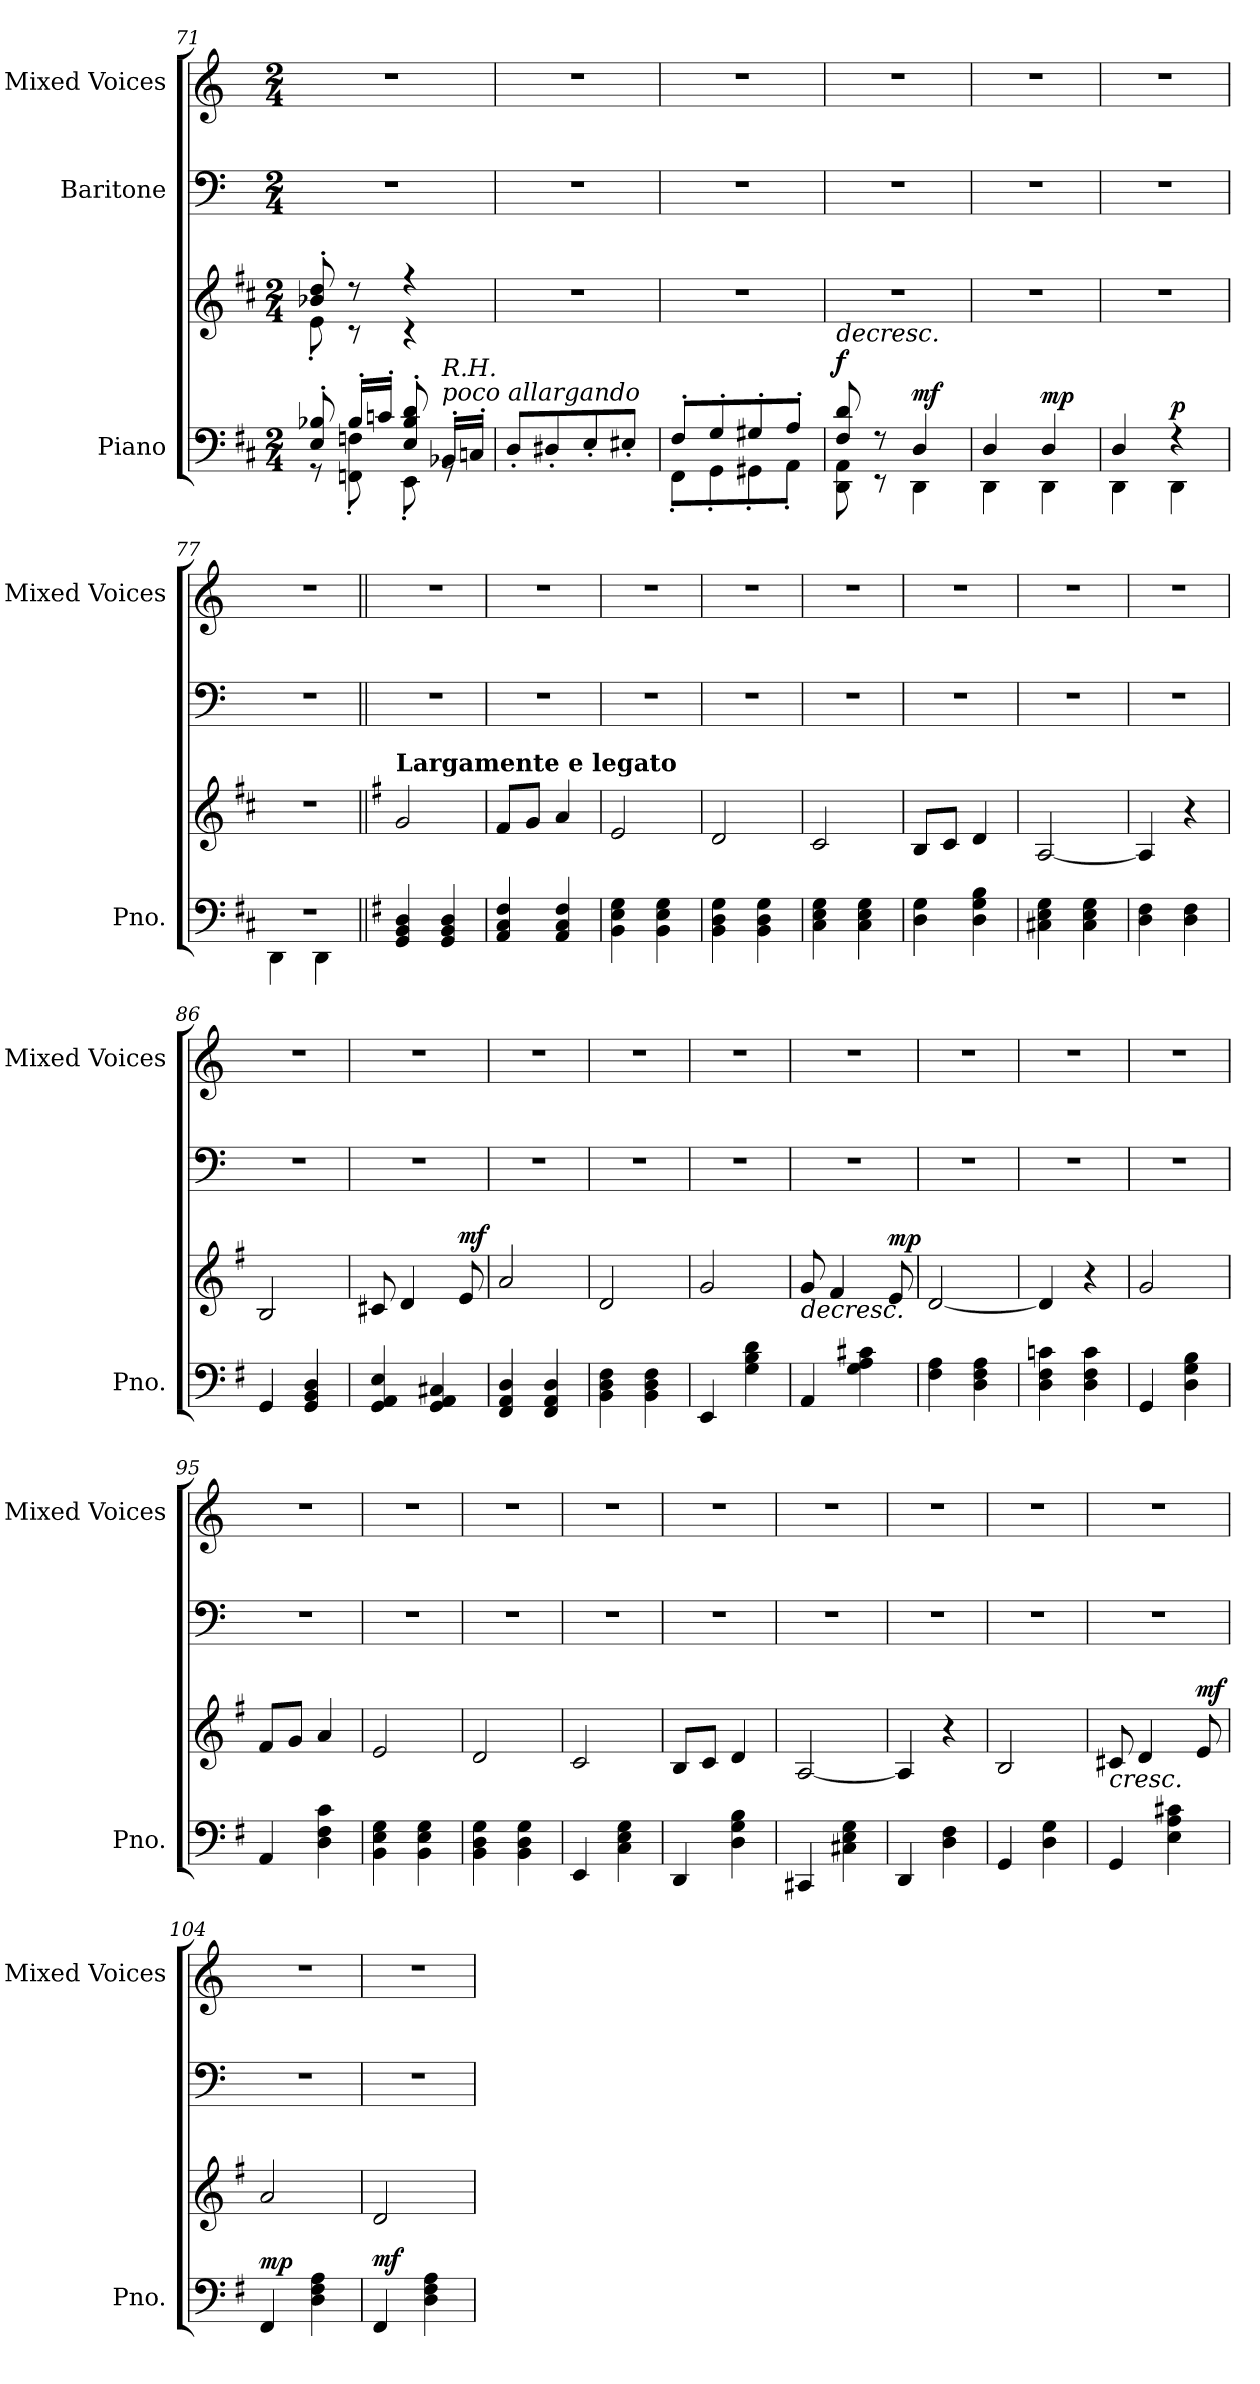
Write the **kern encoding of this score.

**kern	**kern	**dynam	**kern	**kern
*part3	*part3	*part3	*part2	*part1
*staff4	*staff3	*staff3/4	*staff2	*staff1
*I"Piano	*	*	*I"Baritone	*I"Mixed Voices
*I'Pno.	*	*	*	*I'Mixed Voices
*clefF4	*clefG2	*	*clefF4	*clefG2
*k[f#c#]	*k[f#c#]	*	*k[]	*k[]
*M2/4	*M2/4	*	*M2/4	*M2/4
=71	=71	=71	=71	=71
*^	*^	*	*	*
8E/' 8B-X/'	8r	8b-X/' 8dd/'	8e'\	.	2r	2r
16B-'/LL	8FFn\' 8Fn\'	8r	8r	.	.	.
16cn'/JJ	.	.	.	.	.	.
8E/' 8B-/' 8d/'	8EE'\	4r	4r	.	.	.
!LO:TX:a:i:t=poco allargando	!	!	!	!	!	!
!LO:TX:a:i:t=R.H.	!	!	!	!	!	!
16BB-X'/LL	8rGG	.	.	.	.	.
16Cn'/JJ	.	.	.	.	.	.
*v	*v	*	*	*	*	*
*	*v	*v	*	*	*
=72	=72	=72	=72	=72
*	*	*	*	*MM96
8D'/L	2r	.	2r	2r
8D#X'/	.	.	.	.
8E'/	.	.	.	.
8E#X'/J	.	.	.	.
!!LO:PB:g=z
=73	=73	=73	=73	=73
*	*	*	*	*MM88
*^	*	*	*	*
8F#'/L	8FF#'\L	2r	.	2r	2r
8G'/	8GG'\	.	.	.	.
8G#X'/	8GG#X'\	.	.	.	.
8A'/J	8AA'\J	.	.	.	.
=74	=74	=74	=74	=74	=74
!	!	!	!LO:HP:b	!	!
!	!	!	!LO:DY:n=1:a=2	!	!
8F#/ 8d/	8DD\ 8AA\	2r	> f	2r	2r
8r	8r	.	.	.	.
!	!	!	!LO:DY:n=2:a=2	!	!
4D/	4DD\	.	mf	.	.
=75	=75	=75	=75	=75	=75
4D/	4DD\	2r	.	2r	2r
!	!	!	!LO:DY:a=2	!	!
4D/	4DD\	.	mp	.	.
=76	=76	=76	=76	=76	=76
4D/	4DD\	2r	.	2r	2r
!	!	!	!LO:DY:a=2	!	!
4r	4DD\	.	p	.	.
=77	=77	=77	=77	=77	=77
2r	4DD\	2r	.	2r	2r
.	4DD\	.	.	.	.
*v	*v	*	*	*	*
.	.	]	.	.
=78||	=78||	=78||	=78||	=78||
*k[f#]	*k[f#]	*	*	*
!	!LO:TX:a:B:t=Largamente e legato	!	!	!
!	!	!LO:DY:a=2	!	!
!	!	!LO:DY:n=1:b	!	!
4GG/ 4BB/ 4D/	2g/	p mp	2r	2r
4GG/ 4BB/ 4D/	.	.	.	.
=79	=79	=79	=79	=79
4AA/ 4C/ 4F#/	8f#/L	.	2r	2r
.	8g/J	.	.	.
4AA/ 4C/ 4F#/	4a/	.	.	.
!!LO:LB:g=z
=80	=80	=80	=80	=80
4BB\ 4E\ 4G\	2e/	.	2r	2r
4BB\ 4E\ 4G\	.	.	.	.
=81	=81	=81	=81	=81
4BB\ 4D\ 4G\	2d/	.	2r	2r
4BB\ 4D\ 4G\	.	.	.	.
=82	=82	=82	=82	=82
4C\ 4E\ 4G\	2c/	.	2r	2r
4C\ 4E\ 4G\	.	.	.	.
=83	=83	=83	=83	=83
4D\ 4G\	8B/L	.	2r	2r
.	8c/J	.	.	.
4D\ 4G\ 4B\	4d/	.	.	.
=84	=84	=84	=84	=84
4C#X\ 4E\ 4G\	[2A/	.	2r	2r
4C#\ 4E\ 4G\	.	.	.	.
=85	=85	=85	=85	=85
4D\ 4F#\	4A/]	.	2r	2r
4D\ 4F#\	4r	.	.	.
=86	=86	=86	=86	=86
4GG/	2B/	.	2r	2r
4GG/ 4BB/ 4D/	.	.	.	.
!!LO:LB:g=z
=87	=87	=87	=87	=87
4GG/ 4AA/ 4E/	8c#X/	.	2r	2r
.	4d/	.	.	.
4GG/ 4AA/ 4C#X/	.	.	.	.
!	!	!LO:DY:a	!	!
.	8e/	mf	.	.
=88	=88	=88	=88	=88
4FF#/ 4AA/ 4D/	2a/	.	2r	2r
4FF#/ 4AA/ 4D/	.	.	.	.
=89	=89	=89	=89	=89
4BB\ 4D\ 4F#\	2d/	.	2r	2r
4BB\ 4D\ 4F#\	.	.	.	.
=90	=90	=90	=90	=90
4EE/	2g/	.	2r	2r
4G\ 4B\ 4d\	.	.	.	.
=91	=91	=91	=91	=91
!	!	!LO:HP:b	!	!
4AA/	8g/	>	2r	2r
.	4f#/	.	.	.
4G\ 4A\ 4c#X\	.	.	.	.
!	!	!LO:DY:a	!	!
.	8e/	mp	.	.
.	.	]	.	.
=92	=92	=92	=92	=92
4F#\ 4A\	[2d/	.	2r	2r
4D\ 4F#\ 4A\	.	.	.	.
=93	=93	=93	=93	=93
4D\ 4F#\ 4cn\	4d/]	.	2r	2r
4D\ 4F#\ 4c\	4r	.	.	.
!!LO:LB:g=z
=94	=94	=94	=94	=94
4GG/	2g/	.	2r	2r
4D\ 4G\ 4B\	.	.	.	.
=95	=95	=95	=95	=95
4AA/	8f#/L	.	2r	2r
.	8g/J	.	.	.
4D\ 4F#\ 4c\	4a/	.	.	.
=96	=96	=96	=96	=96
4BB\ 4E\ 4G\	2e/	.	2r	2r
4BB\ 4E\ 4G\	.	.	.	.
=97	=97	=97	=97	=97
4BB\ 4D\ 4G\	2d/	.	2r	2r
4BB\ 4D\ 4G\	.	.	.	.
=98	=98	=98	=98	=98
4EE/	2c/	.	2r	2r
4C\ 4E\ 4G\	.	.	.	.
=99	=99	=99	=99	=99
4DD/	8B/L	.	2r	2r
.	8c/J	.	.	.
4D\ 4G\ 4B\	4d/	.	.	.
=100	=100	=100	=100	=100
4CC#X/	[2A/	.	2r	2r
4C#X\ 4E\ 4G\	.	.	.	.
=101	=101	=101	=101	=101
4DD/	4A/]	.	2r	2r
4D\ 4F#\	4r	.	.	.
!!LO:LB:g=z
=102	=102	=102	=102	=102
4GG/	2B/	.	2r	2r
4D\ 4G\	.	.	.	.
=103	=103	=103	=103	=103
!	!	!LO:HP:b	!	!
4GG/	8c#X/	<	2r	2r
.	4d/	.	.	.
4E\ 4A\ 4c#X\	.	.	.	.
!	!	!LO:DY:a	!	!
.	8e/	mf	.	.
.	.	[	.	.
=104	=104	=104	=104	=104
!	!	!LO:DY:a=2	!	!
4FF#/	2a/	mp	2r	2r
4D\ 4F#\ 4A\	.	.	.	.
=105	=105	=105	=105	=105
!	!	!LO:DY:a=2	!	!
4FF#/	2d/	mf	2r	2r
4D\ 4F#\ 4A\	.	.	.	.
=	=	=	=	=
*-	*-	*-	*-	*-
